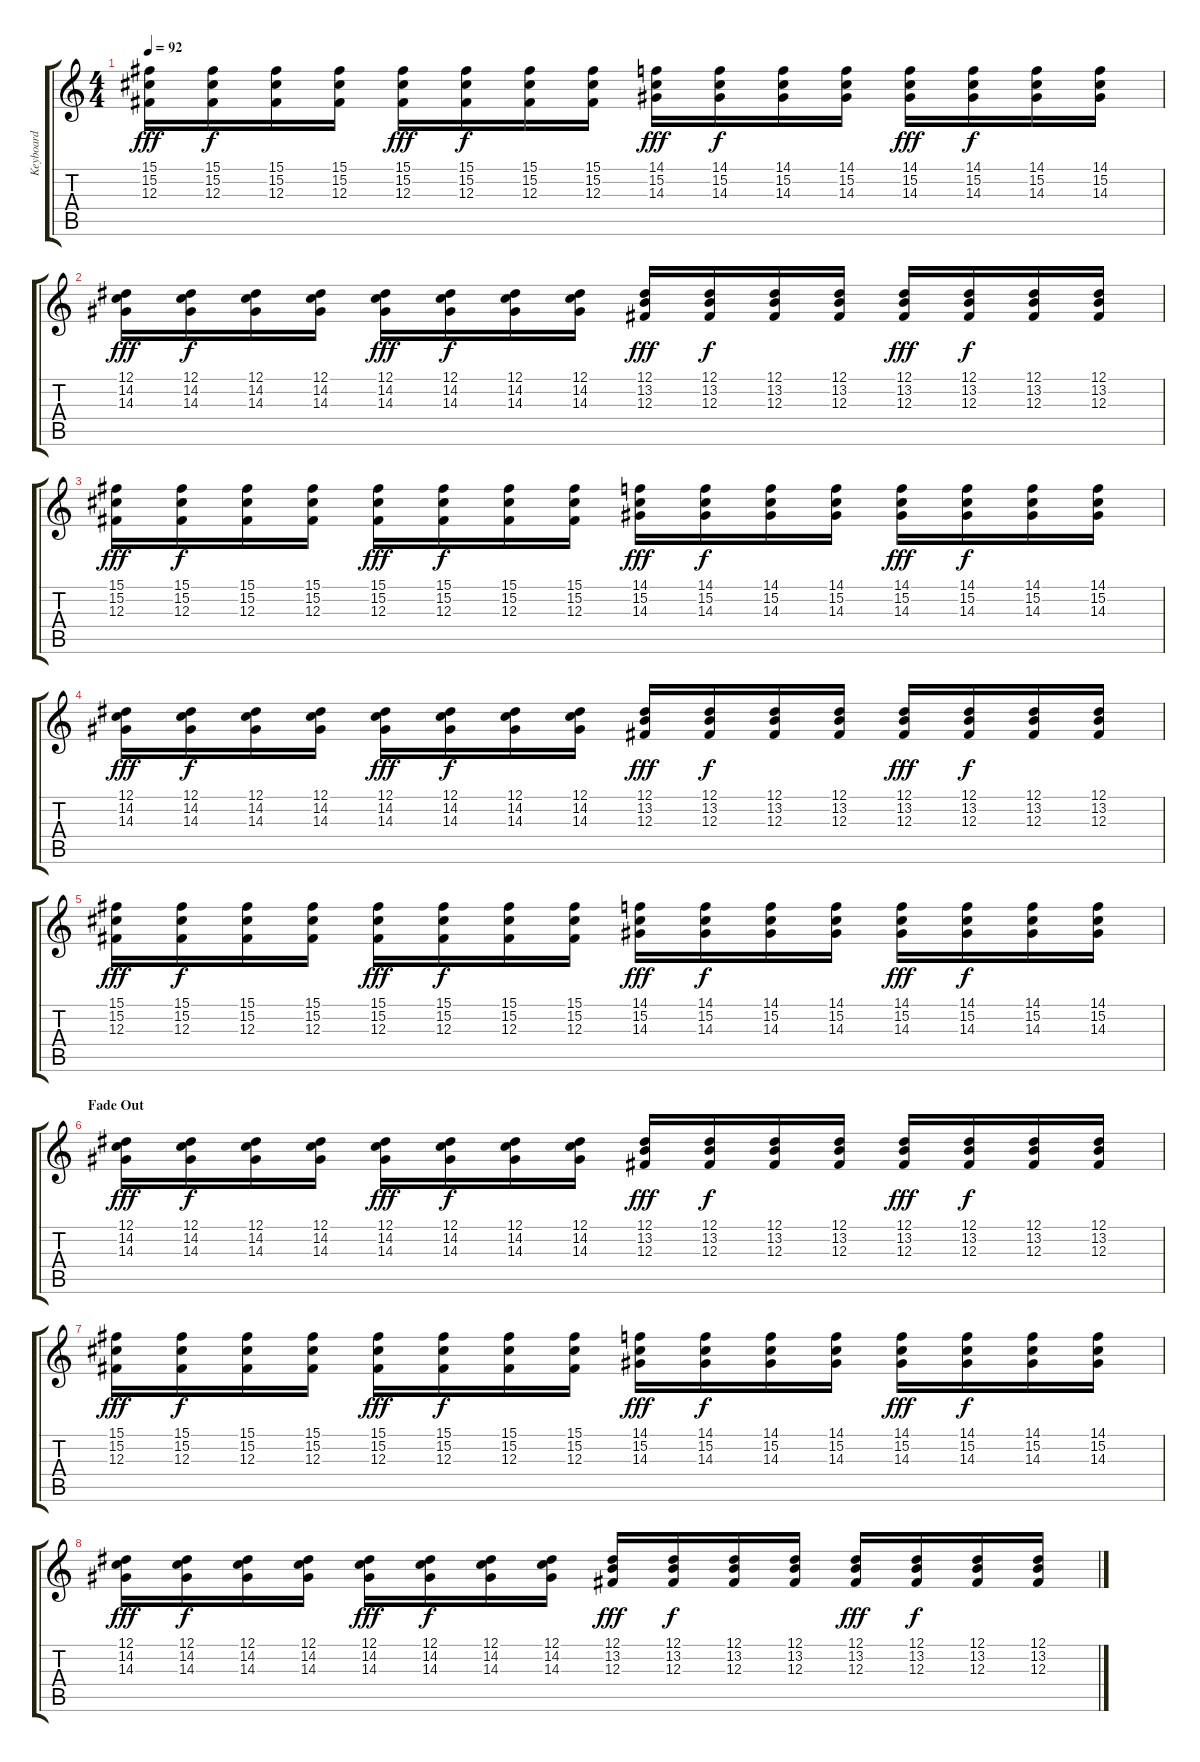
\track ("Keyboard" "Keyboard") {instrument rockorgan}
\staff {score tabs}
\tuning (Eb4 Bb3 Gb3 Db3 Ab2 Eb2) {hide}
\ts (4 4)
\tempo 92
\clef g2
\ks c
(15.1 15.2 12.3).16{dy fff} (15.1 15.2 12.3).16{dy f} (15.1 15.2 12.3).16 (15.1 15.2 12.3).16 (15.1 15.2 12.3).16{dy fff} (15.1 15.2 12.3).16{dy f} (15.1 15.2 12.3).16 (15.1 15.2 12.3).16 (14.1 15.2 14.3).16{dy fff} (14.1 15.2 14.3).16{dy f} (14.1 15.2 14.3).16 (14.1 15.2 14.3).16 (14.1 15.2 14.3).16{dy fff} (14.1 15.2 14.3).16{dy f} (14.1 15.2 14.3).16 (14.1 15.2 14.3).16 |
(12.1 14.2 14.3).16{dy fff} (12.1 14.2 14.3).16{dy f} (12.1 14.2 14.3).16 (12.1 14.2 14.3).16 (12.1 14.2 14.3).16{dy fff} (12.1 14.2 14.3).16{dy f} (12.1 14.2 14.3).16 (12.1 14.2 14.3).16 (12.1 13.2 12.3).16{dy fff} (12.1 13.2 12.3).16{dy f} (12.1 13.2 12.3).16 (12.1 13.2 12.3).16 (12.1 13.2 12.3).16{dy fff} (12.1 13.2 12.3).16{dy f} (12.1 13.2 12.3).16 (12.1 13.2 12.3).16 |
(15.1 15.2 12.3).16{dy fff} (15.1 15.2 12.3).16{dy f} (15.1 15.2 12.3).16 (15.1 15.2 12.3).16 (15.1 15.2 12.3).16{dy fff} (15.1 15.2 12.3).16{dy f} (15.1 15.2 12.3).16 (15.1 15.2 12.3).16 (14.1 15.2 14.3).16{dy fff} (14.1 15.2 14.3).16{dy f} (14.1 15.2 14.3).16 (14.1 15.2 14.3).16 (14.1 15.2 14.3).16{dy fff} (14.1 15.2 14.3).16{dy f} (14.1 15.2 14.3).16 (14.1 15.2 14.3).16 |
(12.1 14.2 14.3).16{dy fff volume 6} (12.1 14.2 14.3).16{dy f} (12.1 14.2 14.3).16 (12.1 14.2 14.3).16 (12.1 14.2 14.3).16{dy fff} (12.1 14.2 14.3).16{dy f} (12.1 14.2 14.3).16 (12.1 14.2 14.3).16 (12.1 13.2 12.3).16{dy fff} (12.1 13.2 12.3).16{dy f} (12.1 13.2 12.3).16 (12.1 13.2 12.3).16 (12.1 13.2 12.3).16{dy fff} (12.1 13.2 12.3).16{dy f} (12.1 13.2 12.3).16 (12.1 13.2 12.3).16 |
(15.1 15.2 12.3).16{dy fff} (15.1 15.2 12.3).16{dy f} (15.1 15.2 12.3).16 (15.1 15.2 12.3).16 (15.1 15.2 12.3).16{dy fff} (15.1 15.2 12.3).16{dy f} (15.1 15.2 12.3).16 (15.1 15.2 12.3).16 (14.1 15.2 14.3).16{dy fff} (14.1 15.2 14.3).16{dy f} (14.1 15.2 14.3).16 (14.1 15.2 14.3).16 (14.1 15.2 14.3).16{dy fff} (14.1 15.2 14.3).16{dy f} (14.1 15.2 14.3).16 (14.1 15.2 14.3).16 |
\section ("" "Fade Out")
(12.1 14.2 14.3).16{dy fff} (12.1 14.2 14.3).16{dy f} (12.1 14.2 14.3).16 (12.1 14.2 14.3).16 (12.1 14.2 14.3).16{dy fff} (12.1 14.2 14.3).16{dy f} (12.1 14.2 14.3).16 (12.1 14.2 14.3).16 (12.1 13.2 12.3).16{dy fff} (12.1 13.2 12.3).16{dy f} (12.1 13.2 12.3).16 (12.1 13.2 12.3).16 (12.1 13.2 12.3).16{dy fff} (12.1 13.2 12.3).16{dy f} (12.1 13.2 12.3).16 (12.1 13.2 12.3).16 |
(15.1 15.2 12.3).16{dy fff} (15.1 15.2 12.3).16{dy f} (15.1 15.2 12.3).16 (15.1 15.2 12.3).16 (15.1 15.2 12.3).16{dy fff} (15.1 15.2 12.3).16{dy f} (15.1 15.2 12.3).16 (15.1 15.2 12.3).16 (14.1 15.2 14.3).16{dy fff} (14.1 15.2 14.3).16{dy f} (14.1 15.2 14.3).16 (14.1 15.2 14.3).16 (14.1 15.2 14.3).16{dy fff} (14.1 15.2 14.3).16{dy f} (14.1 15.2 14.3).16 (14.1 15.2 14.3).16 |
(12.1 14.2 14.3).16{dy fff} (12.1 14.2 14.3).16{dy f} (12.1 14.2 14.3).16 (12.1 14.2 14.3).16 (12.1 14.2 14.3).16{dy fff} (12.1 14.2 14.3).16{dy f} (12.1 14.2 14.3).16 (12.1 14.2 14.3).16 (12.1 13.2 12.3).16{dy fff} (12.1 13.2 12.3).16{dy f} (12.1 13.2 12.3).16 (12.1 13.2 12.3).16 (12.1 13.2 12.3).16{dy fff} (12.1 13.2 12.3).16{dy f} (12.1 13.2 12.3).16 (12.1 13.2 12.3).16
